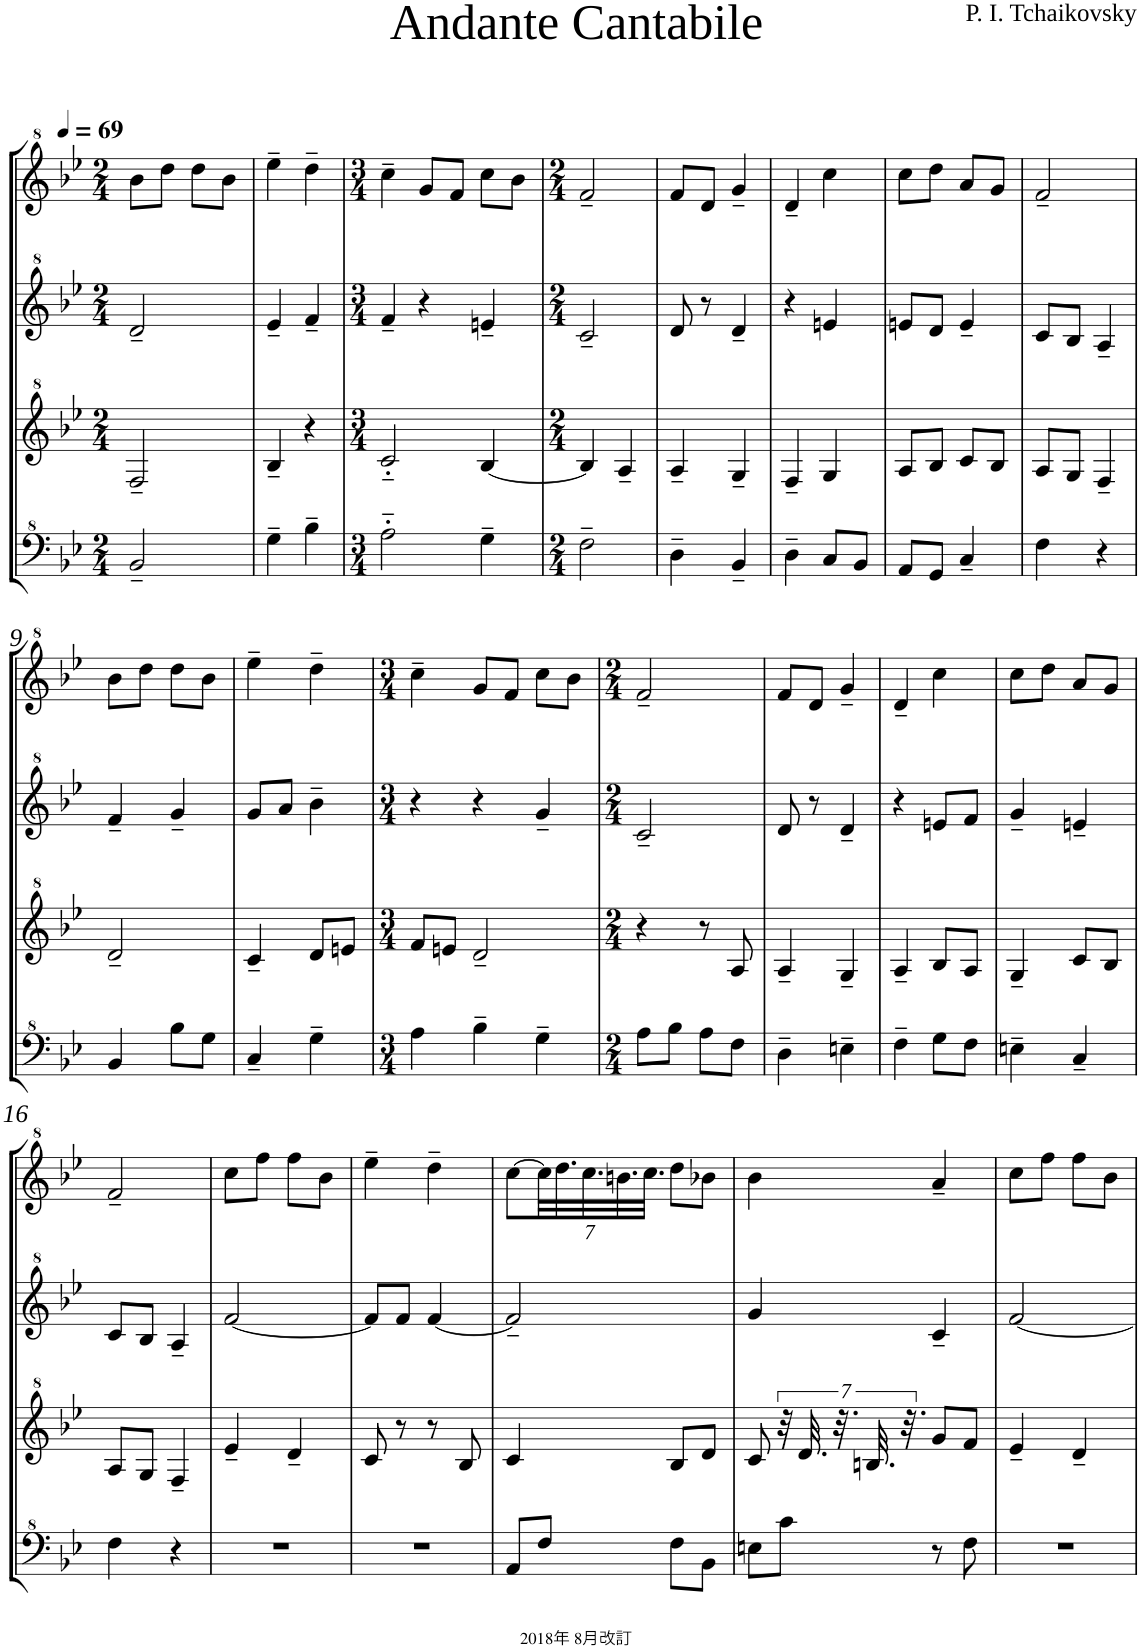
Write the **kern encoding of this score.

**kern	**kern	**kern	**kern
*part1	*part1	*part1	*part1
*staff4	*staff3	*staff2	*staff1
*I"Model III	*	*	*
*clefF^4	*clefG^2	*clefG^2	*clefG^2
*k[b-e-]	*k[b-e-]	*k[b-e-]	*k[b-e-]
*M2/4	*M2/4	*M2/4	*M2/4
*MM69	*MM69	*MM69	*MM69
=1	=1	=1	=1
2B-~/	2f~/	2dd~/	8bb-\L
.	.	.	8ddd\J
.	.	.	8ddd\L
.	.	.	8bb-\J
=2	=2	=2	=2
4g~\	4b-~/	4ee-~/	4eee-~\
4b-~\	4r	4ff~/	4ddd~\
=3	=3	=3	=3
*M3/4	*M3/4	*M3/4	*M3/4
2a'~\	2cc'~/	4ff~/	4ccc~\
.	.	4r	8gg/L
.	.	.	8ff/J
4g~\	[4b-/	4een~/	8ccc\L
.	.	.	8bb-\J
=4	=4	=4	=4
*M2/4	*M2/4	*M2/4	*M2/4
2f~\	4b-/]	2cc~/	2ff~/
.	4a~/	.	.
=5	=5	=5	=5
4d~\	4a~/	8dd/	8ff/L
.	.	8r	8dd/J
4B-~/	4g~/	4dd~/	4gg~/
=6	=6	=6	=6
4d~\	4f~/	4r	4dd~/
8c/L	4g/	4een/	4ccc\
8B-/J	.	.	.
=7	=7	=7	=7
8A/L	8a/L	8een/L	8ccc\L
8G/J	8b-/J	8dd/J	8ddd\J
4c~/	8cc/L	4ee~/	8aa/L
.	8b-/J	.	8gg/J
=8	=8	=8	=8
4f\	8a/L	8cc/L	2ff~/
.	8g/J	8b-/J	.
4r	4f~/	4a~/	.
!!LO:LB:g=z
=9	=9	=9	=9
4B-/	2dd~/	4ff~/	8bb-\L
.	.	.	8ddd\J
8b-\L	.	4gg~/	8ddd\L
8g\J	.	.	8bb-\J
=10	=10	=10	=10
4c~/	4cc~/	8gg/L	4eee-~\
.	.	8aa/J	.
4g~\	8dd/L	4bb-~\	4ddd~\
.	8een/J	.	.
=11	=11	=11	=11
*M3/4	*M3/4	*M3/4	*M3/4
4a\	8ff/L	4r	4ccc~\
.	8een/J	.	.
4b-~\	2dd~/	4r	8gg/L
.	.	.	8ff/J
4g~\	.	4gg~/	8ccc\L
.	.	.	8bb-\J
=12	=12	=12	=12
*M2/4	*M2/4	*M2/4	*M2/4
8a\L	4r	2cc~/	2ff~/
8b-\J	.	.	.
8a\L	8r	.	.
8f\J	8a/	.	.
=13	=13	=13	=13
4d~\	4a~/	8dd/	8ff/L
.	.	8r	8dd/J
4en~\	4g~/	4dd~/	4gg~/
=14	=14	=14	=14
4f~\	4a~/	4r	4dd~/
8g\L	8b-/L	8een/L	4ccc\
8f\J	8a/J	8ff/J	.
=15	=15	=15	=15
4en~\	4g~/	4gg~/	8ccc\L
.	.	.	8ddd\J
4c~/	8cc/L	4een~/	8aa/L
.	8b-/J	.	8gg/J
!!LO:LB:g=z
=16	=16	=16	=16
4f\	8a/L	8cc/L	2ff~/
.	8g/J	8b-/J	.
4r	4f~/	4a~/	.
=17	=17	=17	=17
2r	4ee-~/	[2ff/	8ccc\L
.	.	.	8fff\J
.	4dd~/	.	8fff\L
.	.	.	8bb-\J
=18	=18	=18	=18
2r	8cc/	8ff/L]	4eee-~\
.	8r	8ff/J	.
.	8r	[4ff/	4ddd~\
.	8b-/	.	.
=19	=19	=19	=19
8A/L	4cc/	2ff~/]	[8ccc\L
*	*	*	*Xbrackettup
8f/J	.	.	56ccc\LL]
.	.	.	56.ddd\
.	.	.	56.ccc\
.	.	.	56.bbn\
.	.	.	56.ccc\JJJ
8f\L	8b-/L	.	8ddd\L
8B-\J	8dd/J	.	8bb-X\J
=20	=20	=20	=20
8en\L	8cc/	4gg/	4bb-\
8cc\J	56r	.	.
.	56.dd/	.	.
.	56.r	.	.
.	56.bn/	.	.
.	56.r	.	.
8r	8gg/L	4cc~/	4aa~/
8f\	8ff/J	.	.
=21	=21	=21	=21
2r	4ee-~/	[2ff/	8ccc\L
.	.	.	8fff\J
.	4dd~/	.	8fff\L
.	.	.	8bb-\J
=	=	=	=
*-	*-	*-	*-
